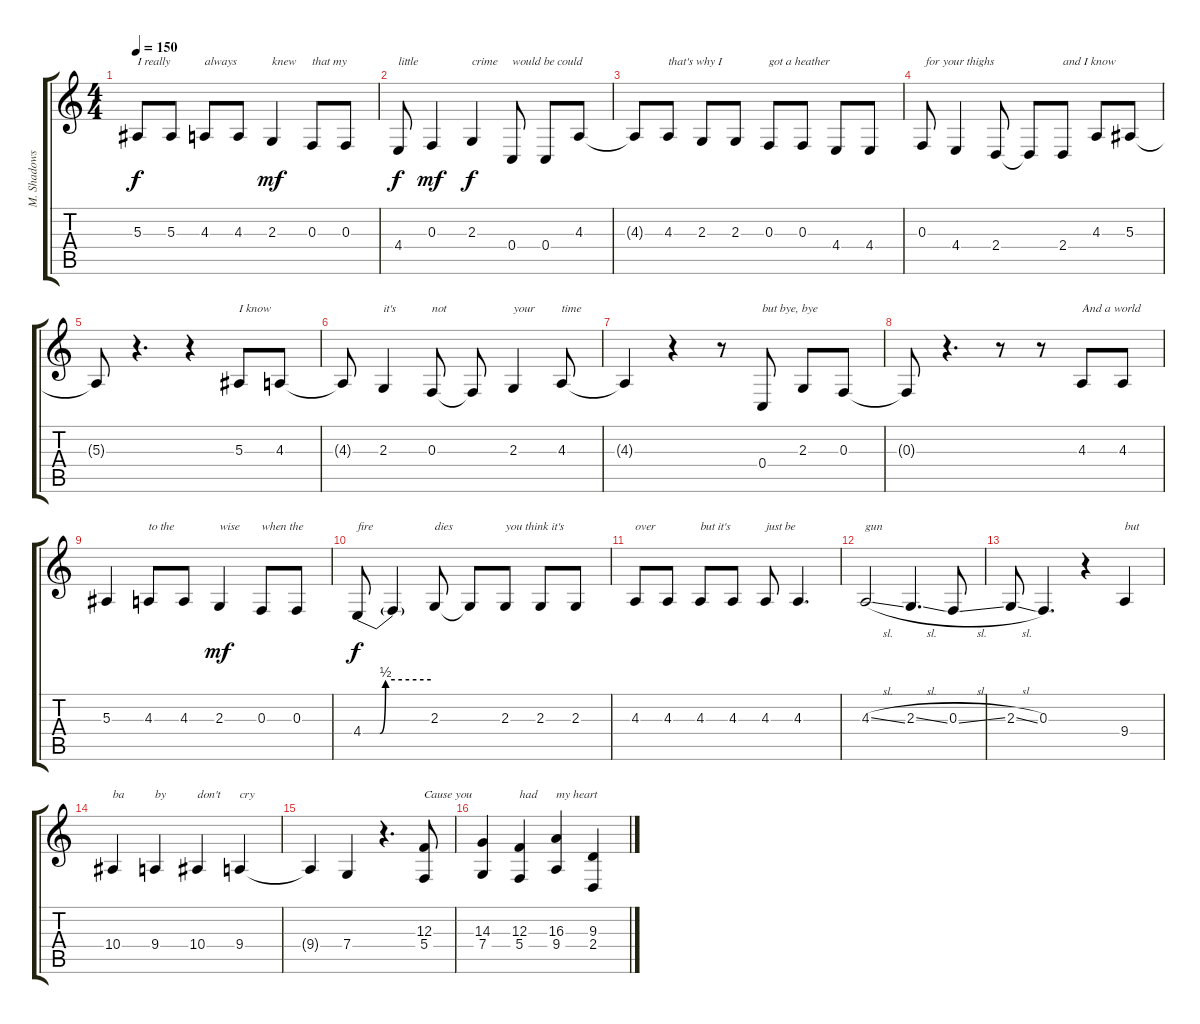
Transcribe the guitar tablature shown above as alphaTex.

\track ("M. Shadows" "M. Shadows") {instrument clarinet}
\staff {score tabs}
\tuning (D4 A3 F3 C3 G2 C2) {hide}
\ts (4 4)
\tempo 150
\clef g2
\ks c
5.3.8{txt "I really" dy f} 5.3.8 4.3.8{txt "always"} 4.3.8 2.3.4{txt "knew" dy mf} 0.3.8{txt "that my"} 0.3.8 |
4.4.8{txt "little" dy f} 0.3.4{dy mf} 2.3.4{txt "crime" dy f} 0.4.8{txt "would be could"} 0.4.8 4.3.8 |
4.3{t}.8 4.3.8{txt "that's why I"} 2.3.8 2.3.8 0.3.8{txt "got a heather"} 0.3.8 4.4.8 4.4.8 |
0.3.8{txt " for your thighs"} 4.4.4 2.4.8 2.4{t}.8 2.4.8{txt "and I know"} 4.3.8 5.3.8 |
5.3{t}.8 r.4{d} r.4 5.3.8{txt "I know"} 4.3.8 |
4.3{t}.8 2.3.4{txt "it's"} 0.3.8{txt "not"} 0.3{t}.8 2.3.4{txt "your"} 4.3.8{txt "time"} |
4.3{t}.4 r.4 r.8 0.4.8{txt "but bye, bye"} 2.3.8 0.3.8 |
0.3{t}.8 r.4{d} r.8 r.8 4.3.8{txt "And a world"} 4.3.8 |
5.3.4 4.3.8{txt "to the"} 4.3.8 2.3.4{txt "wise" dy mf} 0.3.8{txt "when the"} 0.3.8 |
4.4{be (custom 0 0 15 0 20 2 60 2)}.8{txt "fire" dy f} 4.4{t}.4 2.3.8{txt "dies"} 2.3{t}.8 2.3.8{txt "you think it's"} 2.3.8 2.3.8 |
4.3.8{txt "over"} 4.3.8 4.3.8{txt "but it's"} 4.3.8 4.3.8{txt "just be"} 4.3.4{d} |
4.3{sl}.2{txt "gun"} 2.3{sl}.4{d} 0.3{sl}.8 |
2.3{sl}.8 0.3.4{d} r.4 9.4.4{txt "but"} |
10.4.4{txt "ba"} 9.4.4{txt "by"} 10.4.4{txt "don't"} 9.4.4{txt "cry"} |
9.4{t}.4 7.4.4 r.4{d} (12.3 5.4).8{txt "Cause you"} |
(14.3 7.4).4 (12.3 5.4).4{txt "had"} (16.3 9.4).4{txt "my heart"} (9.3 2.4).4
